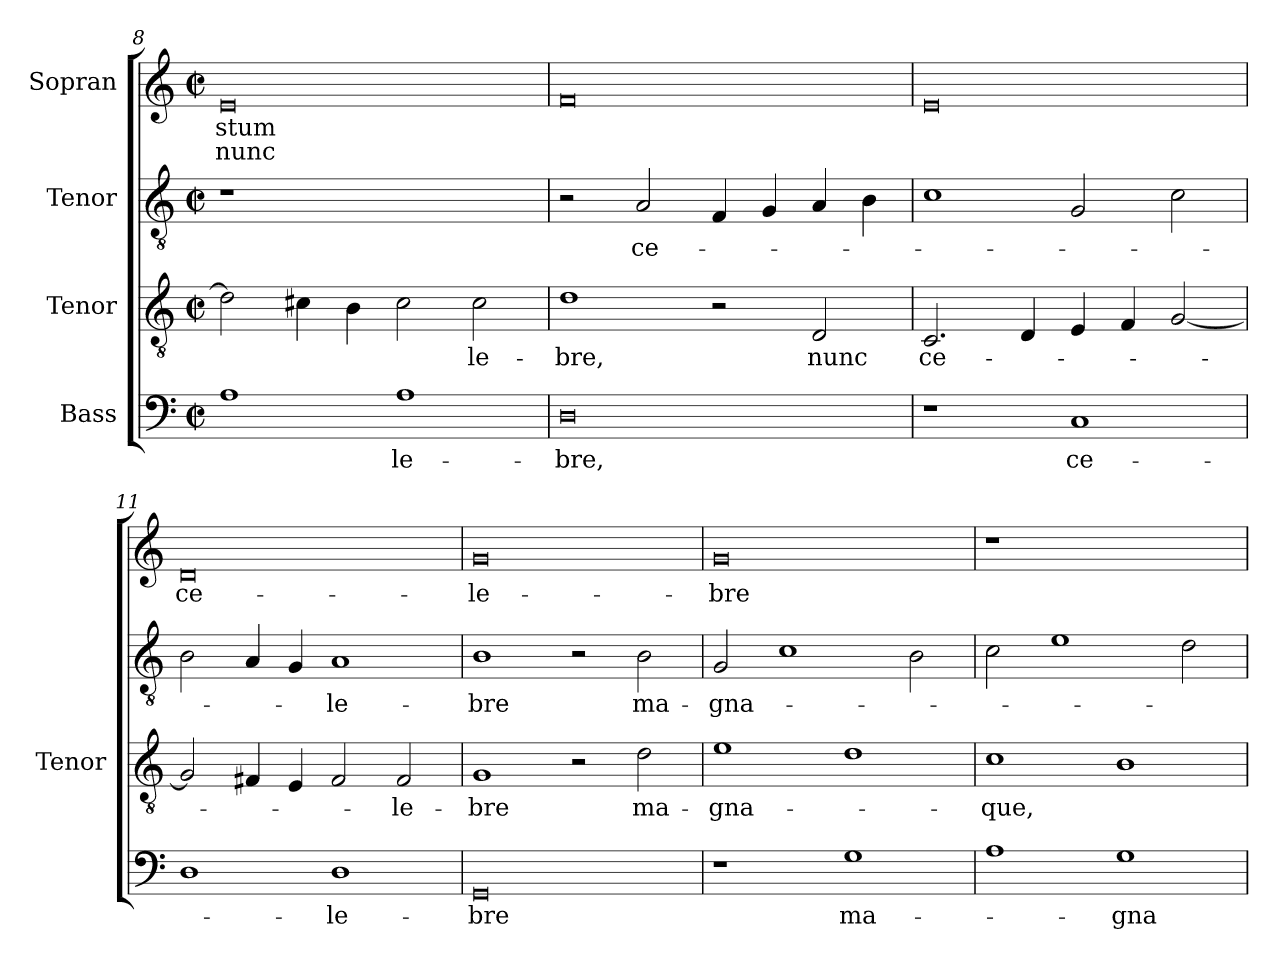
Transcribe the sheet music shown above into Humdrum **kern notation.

**kern	**text	**kern	**text	**kern	**text	**kern	**text	**text
*part4	*part4	*part3	*part3	*part2	*part2	*part1	*part1	*part1
*staff4	*staff4	*staff3	*staff3	*staff2	*staff2	*staff1	*staff1	*staff1
*I"Bass	*	*I"Tenor	*	*I"Tenor	*	*I"Sopran	*	*
*	*	*I'Tenor	*	*	*	*	*	*
*clefF4	*	*clefGv2	*	*clefGv2	*	*clefG2	*	*
*	*	*ITrd7c12	*	*ITrd7c12	*	*	*	*
*k[]	*	*k[]	*	*k[]	*	*k[]	*	*
*M2/2	*	*M2/2	*	*M2/2	*	*M2/2	*	*
*met(c|)	*	*met(c|)	*	*met(c|)	*	*met(c|)	*	*
=8	=8	=8	=8	=8	=8	=8	=8	=8
!	!	!	!	!LO:N:vis=1	!	!	!	!
!	!	!	!	!	!	!	!LO:LY:b:color=#000000	!LO:LY:b:color=#000000
1Ai	.	2Di\]	.	1r	.	0ei	-stum	nunc
.	.	4C#Xi\	.	.	.	.	.	.
.	.	4BBi\	.	.	.	.	.	.
!	!LO:LY:b:color=#000000	!	!	!	!	!	!	!
1Ai	-le-	2C#i\	.	1ryy	.	.	.	.
!	!	!	!LO:LY:b:color=#000000	!	!	!	!	!
.	.	2C#i\	-le-	.	.	.	.	.
=9	=9	=9	=9	=9	=9	=9	=9	=9
!	!LO:LY:b:color=#000000	!	!	!	!	!	!	!
!	!	!	!LO:LY:b:color=#000000	!	!	!	!	!
0Di	-bre,	1Di	-bre,	2r	.	0fi	.	.
!	!	!	!	!	!LO:LY:b:color=#000000	!	!	!
.	.	.	.	2AAi/	ce-	.	.	.
.	.	2r	.	4FFi/	.	.	.	.
.	.	.	.	4GGi/	.	.	.	.
!	!	!	!LO:LY:b:color=#000000	!	!	!	!	!
.	.	2DDi/	nunc	4AAi/	.	.	.	.
.	.	.	.	4BBi\	.	.	.	.
=10	=10	=10	=10	=10	=10	=10	=10	=10
!	!	!	!LO:LY:b:color=#000000	!	!	!	!	!
1r	.	2.CCi/	ce-	1Ci	.	0ei	.	.
.	.	4DDi/	.	.	.	.	.	.
!	!LO:LY:b:color=#000000	!	!	!	!	!	!	!
1Ci	ce-	4EEi/	.	2GGi/	.	.	.	.
.	.	4FFi/	.	.	.	.	.	.
.	.	[<2GGi/	.	2Ci\	.	.	.	.
=11	=11	=11	=11	=11	=11	=11	=11	=11
!	!	!	!	!	!	!	!LO:LY:b:color=#000000	!
1Di	.	2GGi/]	.	2BBi\	.	0di	ce-	.
.	.	4FF#Xi/	.	4AAi/	.	.	.	.
.	.	4EEi/	.	4GGi/	.	.	.	.
!	!LO:LY:b:color=#000000	!	!	!	!	!	!	!
!	!	!	!	!	!LO:LY:b:color=#000000	!	!	!
1Di	-le-	2FF#i/	.	1AAi	-le-	.	.	.
!	!	!	!LO:LY:b:color=#000000	!	!	!	!	!
.	.	2FF#i/	-le-	.	.	.	.	.
=12	=12	=12	=12	=12	=12	=12	=12	=12
!	!LO:LY:b:color=#000000	!	!	!	!	!	!	!
!	!	!	!LO:LY:b:color=#000000	!	!	!	!	!
!	!	!	!	!	!LO:LY:b:color=#000000	!	!	!
!	!	!	!	!	!	!	!LO:LY:b:color=#000000	!
0GGi	-bre	1GGi	-bre	1BBi	-bre	0gi	-le-	.
.	.	2r	.	2r	.	.	.	.
!	!	!	!LO:LY:b:color=#000000	!	!	!	!	!
!	!	!	!	!	!LO:LY:b:color=#000000	!	!	!
.	.	2Di\	ma-	2BBi\	ma-	.	.	.
=13	=13	=13	=13	=13	=13	=13	=13	=13
!	!	!	!LO:LY:b:color=#000000	!	!	!	!	!
!	!	!	!	!	!LO:LY:b:color=#000000	!	!	!
!	!	!	!	!	!	!	!LO:LY:b:color=#000000	!
1r	.	1Ei	-gna-	2GGi/	-gna-	0gi	-bre	.
.	.	.	.	1Ci	.	.	.	.
!	!LO:LY:b:color=#000000	!	!	!	!	!	!	!
1Gi	ma-	1Di	.	.	.	.	.	.
.	.	.	.	2BBi\	.	.	.	.
!!LO:LB:g=z
=14	=14	=14	=14	=14	=14	=14	=14	=14
!	!	!	!LO:LY:b:color=#000000	!	!	!LO:N:vis=1	!	!
1Ai	.	1Ci	-que,	2Ci\	.	1r	.	.
.	.	.	.	1Ei	.	.	.	.
!	!LO:LY:b:color=#000000	!	!	!	!	!	!	!
1Gi	-gna-	1BBi	.	.	.	1ryy	.	.
.	.	.	.	2Di\	.	.	.	.
=	=	=	=	=	=	=	=	=
*-	*-	*-	*-	*-	*-	*-	*-	*-
